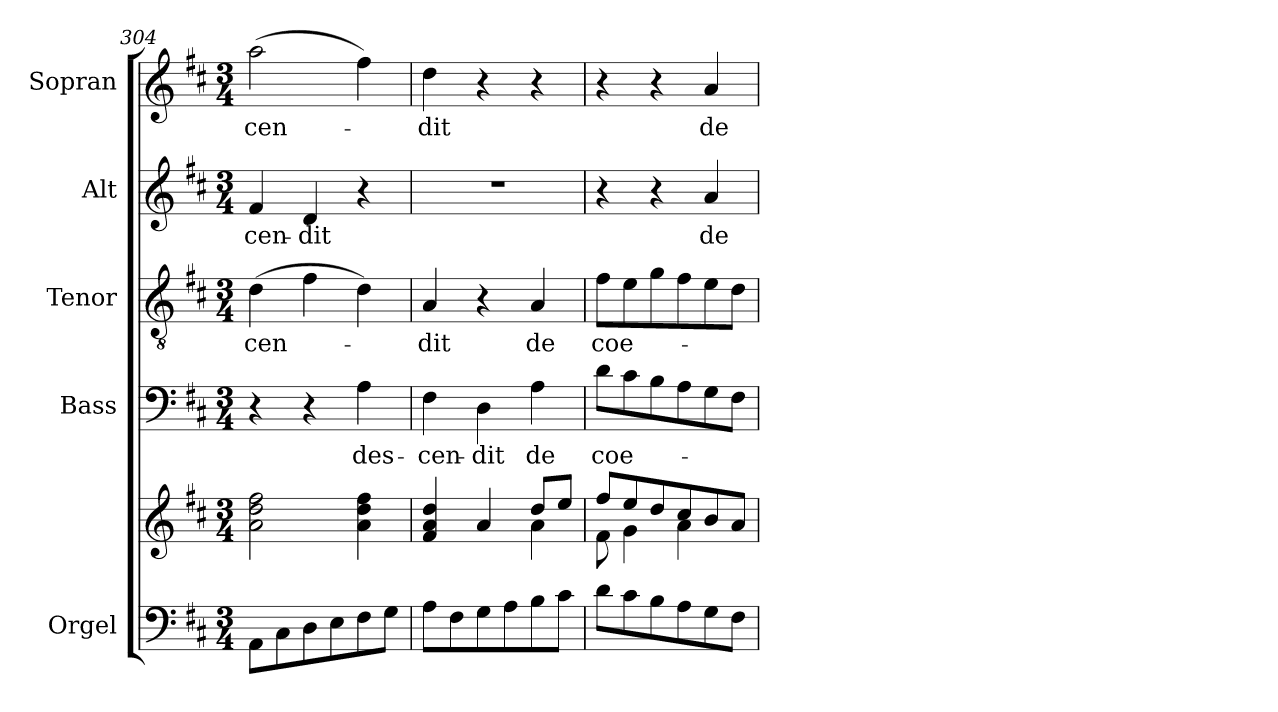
**kern	**kern	**kern	**text	**kern	**text	**kern	**text	**kern	**text
*part5	*part5	*part4	*part4	*part3	*part3	*part2	*part2	*part1	*part1
*staff6	*staff5	*staff4	*staff4	*staff3	*staff3	*staff2	*staff2	*staff1	*staff1
*I"Orgel	*	*I"Bass	*	*I"Tenor	*	*I"Alt	*	*I"Sopran	*
*I'Org.	*	*I'B.	*	*I'T.	*	*I'A.	*	*I'S.	*
*clefF4	*clefG2	*clefF4	*	*clefGv2	*	*clefG2	*	*clefG2	*
*k[f#c#]	*k[f#c#]	*k[f#c#]	*	*k[f#c#]	*	*k[f#c#]	*	*k[f#c#]	*
*D:	*D:	*D:	*	*D:	*	*D:	*	*D:	*
*M3/4	*M3/4	*M3/4	*	*M3/4	*	*M3/4	*	*M3/4	*
=304	=304	=304	=304	=304	=304	=304	=304	=304	=304
!	!	!	!	!	!LO:LY:b	!	!LO:LY:b	!	!LO:LY:b
8AA\L	2a\ 2dd\ 2ff#\	4r	.	(>4d\	-cen-	4f#/	-cen-	(>2aa\	-cen-
8C#\	.	.	.	.	.	.	.	.	.
!	!	!	!	!	!	!	!LO:LY:b	!	!
8D\	.	4r	.	4f#\	.	4d/	-dit	.	.
8E\	.	.	.	.	.	.	.	.	.
!	!	!	!LO:LY:b	!	!	!	!	!	!
8F#\	4a\ 4dd\ 4ff#\	4A\	des-	4d\)	.	4r	.	4ff#\)	.
8G\J	.	.	.	.	.	.	.	.	.
=305	=305	=305	=305	=305	=305	=305	=305	=305	=305
*	*^	*	*	*	*	*	*	*	*
!	!	!	!	!LO:LY:b	!	!LO:LY:b	!	!	!	!LO:LY:b
8A\L	4f#/ 4a/ 4dd/	2ryy	4F#\	-cen-	4A/	-dit	2.r	.	4dd\	-dit
8F#\	.	.	.	.	.	.	.	.	.	.
!	!	!	!	!LO:LY:b	!	!	!	!	!	!
8G\	4a/	.	4D\	-dit	4r	.	.	.	4r	.
8A\	.	.	.	.	.	.	.	.	.	.
!	!	!	!	!LO:LY:b	!	!LO:LY:b	!	!	!	!
8B\	8dd/L	4a\	4A\	de	4A/	de	.	.	4r	.
8c#\J	8ee/J	.	.	.	.	.	.	.	.	.
=306	=306	=306	=306	=306	=306	=306	=306	=306	=306	=306
!	!	!	!	!LO:LY:b	!	!LO:LY:b	!	!	!	!
8d\L	8ff#/L	8f#\	8d\L	coe-	8f#\L	coe-	4r	.	4r	.
8c#\	8ee/	4g\	8c#\	.	8e\	.	.	.	.	.
8B\	8dd/	.	8B\	.	8g\	.	4r	.	4r	.
8A\	8cc#/	4a\	8A\	.	8f#\	.	.	.	.	.
!	!	!	!	!	!	!	!	!LO:LY:b	!	!LO:LY:b
8G\	8b/	.	8G\	.	8e\	.	4a/	de	4a/	de
8F#\J	8a/J	8ryy	8F#\J	.	8d\J	.	.	.	.	.
*	*v	*v	*	*	*	*	*	*	*	*
=	=	=	=	=	=	=	=	=	=
*-	*-	*-	*-	*-	*-	*-	*-	*-	*-
